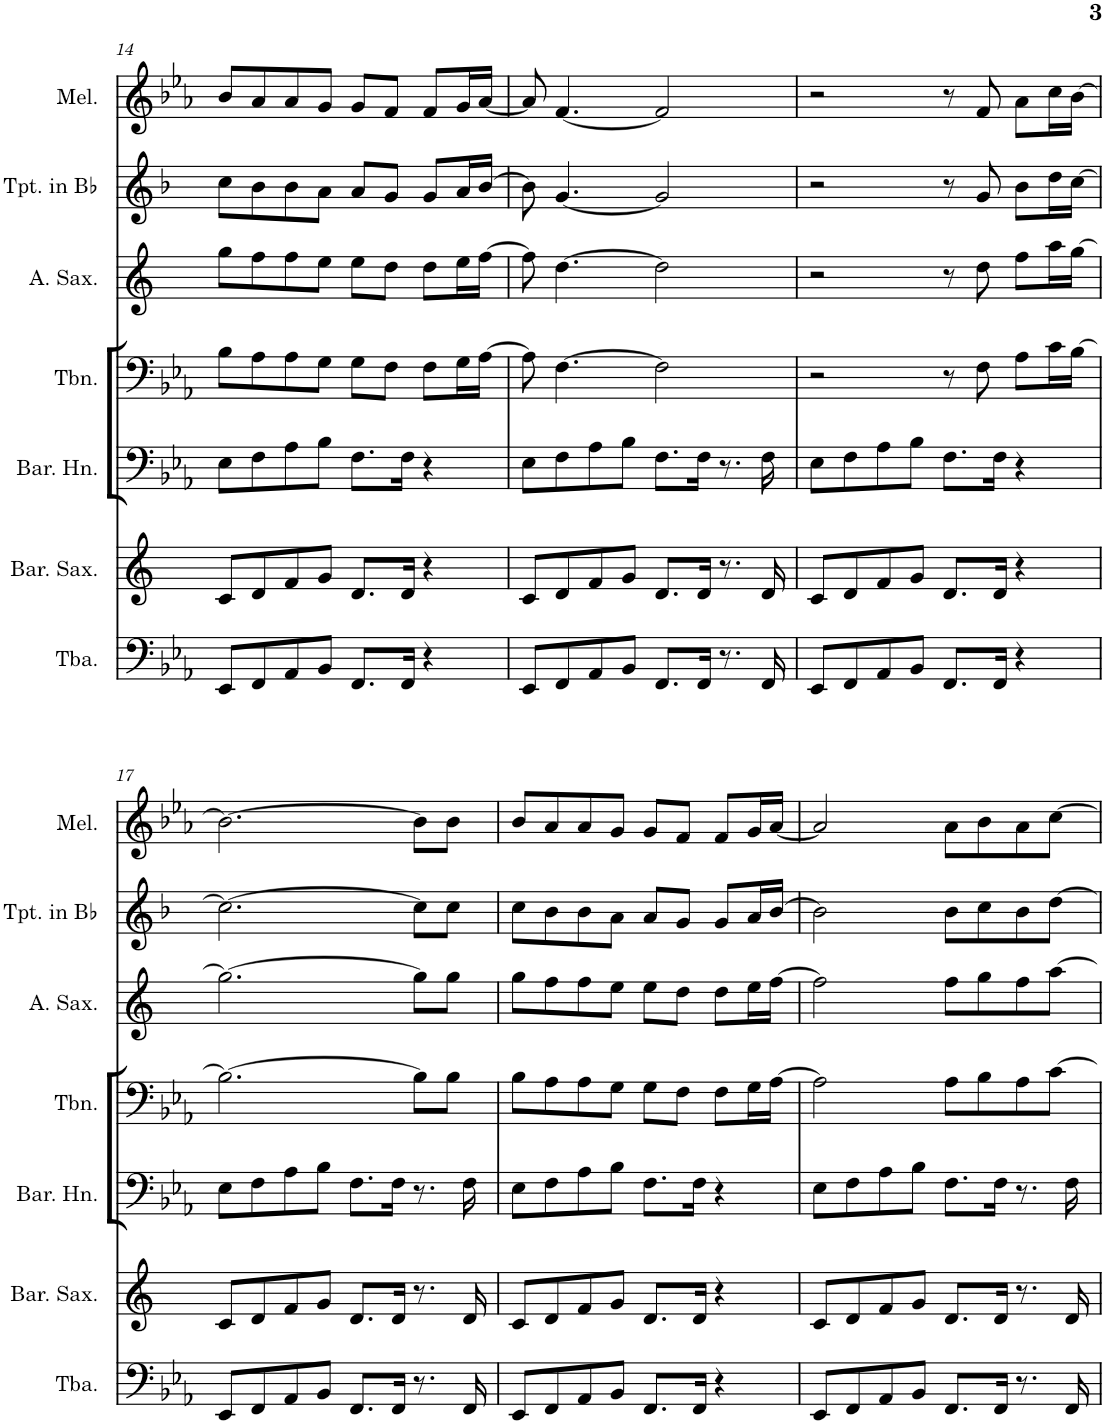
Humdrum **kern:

**kern	**kern	**kern	**kern	**kern	**kern	**kern
*part7	*part6	*part5	*part4	*part3	*part2	*part1
*staff7	*staff6	*staff5	*staff4	*staff3	*staff2	*staff1
*I"Tuba	*I"Baritone Saxophone	*I"Baritone Horn	*I"Trombone	*I"Alto Saxophone	*I"Trumpet in Bb	*I"Melodica
*I'Tba.	*I'Bar. Sax.	*I'Bar. Hn.	*I'Tbn.	*I'A. Sax.	*I'Tpt. in Bb	*I'Mel.
!!LO:PB:g=z
*clefF4	*clefG2	*clefF4	*clefF4	*clefG2	*clefG2	*clefG2
*	*Trd12c21	*Trd4c7	*	*Trd5c9	*Trd1c2	*
*k[b-e-a-]	*k[]	*k[b-e-a-]	*k[b-e-a-]	*k[]	*k[b-]	*k[b-e-a-]
*M4/4	*M4/4	*M4/4	*M4/4	*M4/4	*M4/4	*M4/4
=14	=14	=14	=14	=14	=14	=14
8EE-/L	8c/L	8E-\L	8B-\L	8gg\L	8cc\L	8b-/L
8FF/	8d/	8F\	8A-\	8ff\	8b-\	8a-/
8AA-/	8f/	8A-\	8A-\	8ff\	8b-\	8a-/
8BB-/J	8g/J	8B-\J	8G\J	8ee\J	8a\J	8g/J
8.FF/L	8.d/L	8.F\L	8G\L	8ee\L	8a/L	8g/L
.	.	.	8F\J	8dd\J	8g/J	8f/J
16FF/Jk	16d/Jk	16F\Jk	.	.	.	.
4r	4r	4r	8F\L	8dd\L	8g/L	8f/L
.	.	.	16G\L	16ee\L	16a/L	16g/L
.	.	.	[16A-\JJ	[16ff\JJ	[16b-/JJ	[16a-/JJ
=15	=15	=15	=15	=15	=15	=15
8EE-/L	8c/L	8E-\L	8A-\]	8ff\]	8b-\]	8a-/]
8FF/	8d/	8F\	[4.F\	[4.dd\	[4.g/	[4.f/
8AA-/	8f/	8A-\	.	.	.	.
8BB-/J	8g/J	8B-\J	.	.	.	.
8.FF/L	8.d/L	8.F\L	2F\]	2dd\]	2g/]	2f/]
16FF/Jk	16d/Jk	16F\Jk	.	.	.	.
8.r	8.r	8.r	.	.	.	.
16FF/	16d/	16F\	.	.	.	.
=16	=16	=16	=16	=16	=16	=16
8EE-/L	8c/L	8E-\L	2r	2r	2r	2r
8FF/	8d/	8F\	.	.	.	.
8AA-/	8f/	8A-\	.	.	.	.
8BB-/J	8g/J	8B-\J	.	.	.	.
8.FF/L	8.d/L	8.F\L	8r	8r	8r	8r
.	.	.	8F\	8dd\	8g/	8f/
16FF/Jk	16d/Jk	16F\Jk	.	.	.	.
4r	4r	4r	8A-\L	8ff\L	8b-\L	8a-\L
.	.	.	16c\L	16aa\L	16dd\L	16cc\L
.	.	.	[16B-\JJ	[16gg\JJ	[16cc\JJ	[16b-\JJ
!!LO:LB:g=z
=17	=17	=17	=17	=17	=17	=17
8EE-/L	8c/L	8E-\L	2.B-\_	2.gg\_	2.cc\_	2.b-\_
8FF/	8d/	8F\	.	.	.	.
8AA-/	8f/	8A-\	.	.	.	.
8BB-/J	8g/J	8B-\J	.	.	.	.
8.FF/L	8.d/L	8.F\L	.	.	.	.
16FF/Jk	16d/Jk	16F\Jk	.	.	.	.
8.r	8.r	8.r	8B-\L]	8gg\L]	8cc\L]	8b-\L]
.	.	.	8B-\J	8gg\J	8cc\J	8b-\J
16FF/	16d/	16F\	.	.	.	.
=18	=18	=18	=18	=18	=18	=18
8EE-/L	8c/L	8E-\L	8B-\L	8gg\L	8cc\L	8b-/L
8FF/	8d/	8F\	8A-\	8ff\	8b-\	8a-/
8AA-/	8f/	8A-\	8A-\	8ff\	8b-\	8a-/
8BB-/J	8g/J	8B-\J	8G\J	8ee\J	8a\J	8g/J
8.FF/L	8.d/L	8.F\L	8G\L	8ee\L	8a/L	8g/L
.	.	.	8F\J	8dd\J	8g/J	8f/J
16FF/Jk	16d/Jk	16F\Jk	.	.	.	.
4r	4r	4r	8F\L	8dd\L	8g/L	8f/L
.	.	.	16G\L	16ee\L	16a/L	16g/L
.	.	.	[16A-\JJ	[16ff\JJ	[16b-/JJ	[16a-/JJ
=19	=19	=19	=19	=19	=19	=19
8EE-/L	8c/L	8E-\L	2A-\]	2ff\]	2b-\]	2a-/]
8FF/	8d/	8F\	.	.	.	.
8AA-/	8f/	8A-\	.	.	.	.
8BB-/J	8g/J	8B-\J	.	.	.	.
8.FF/L	8.d/L	8.F\L	8A-\L	8ff\L	8b-\L	8a-\L
.	.	.	8B-\	8gg\	8cc\	8b-\
16FF/Jk	16d/Jk	16F\Jk	.	.	.	.
8.r	8.r	8.r	8A-\	8ff\	8b-\	8a-\
.	.	.	[8c\J	[8aa\J	[8dd\J	[8cc\J
16FF/	16d/	16F\	.	.	.	.
=	=	=	=	=	=	=
*-	*-	*-	*-	*-	*-	*-
